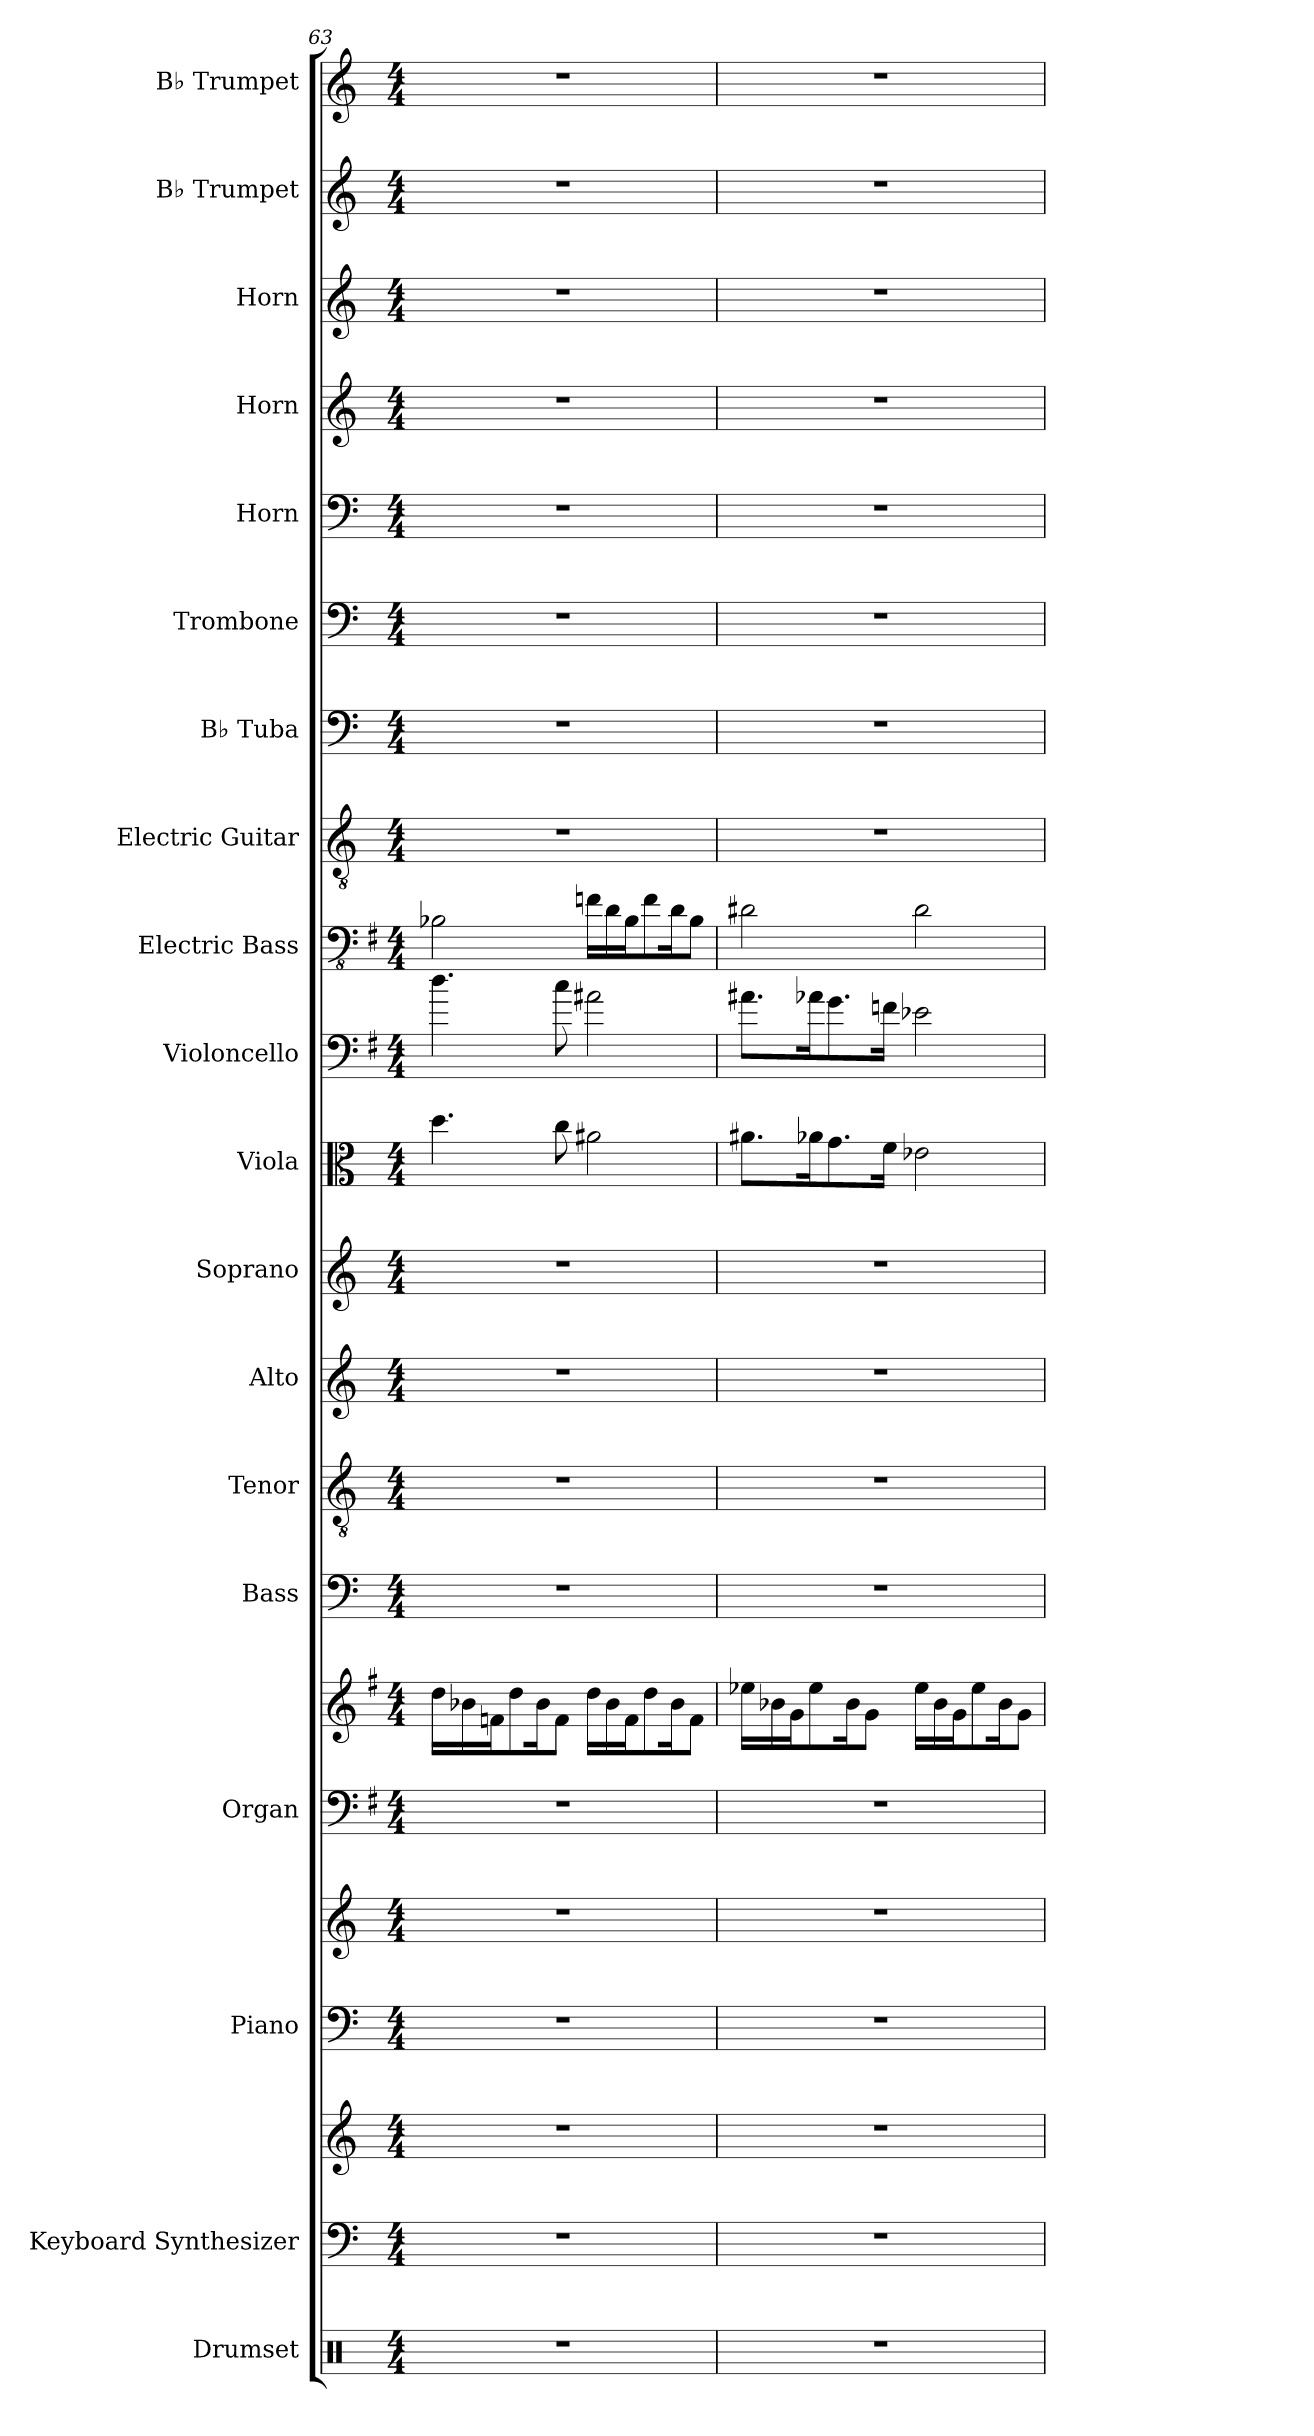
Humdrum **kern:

**kern	**kern	**kern	**kern	**kern	**kern	**kern	**kern	**kern	**kern	**kern	**kern	**kern	**kern	**kern	**kern	**kern	**kern	**kern	**kern	**kern	**kern
*part19	*part18	*part18	*part17	*part17	*part16	*part16	*part15	*part14	*part13	*part12	*part11	*part10	*part9	*part8	*part7	*part6	*part5	*part4	*part3	*part2	*part1
*staff22	*staff21	*staff20	*staff19	*staff18	*staff17	*staff16	*staff15	*staff14	*staff13	*staff12	*staff11	*staff10	*staff9	*staff8	*staff7	*staff6	*staff5	*staff4	*staff3	*staff2	*staff1
*I"Drumset	*I"Keyboard Synthesizer	*	*I"Piano	*	*I"Organ	*	*I"Bass	*I"Tenor	*I"Alto	*I"Soprano	*I"Viola	*I"Violoncello	*I"Electric Bass	*I"Electric Guitar	*I"B♭ Tuba	*I"Trombone	*I"Horn	*I"Horn	*I"Horn	*I"B♭ Trumpet	*I"B♭ Trumpet
*I'Drs.	*I'Synth.	*	*I'Pno.	*	*I'Org.	*	*I'B.	*I'T.	*I'A.	*I'S.	*I'Vla.	*I'Vlc.	*I'El. B.	*I'El. Guit.	*I'B♭ Tu.	*I'Trb.	*I'Hn.	*I'Hn.	*I'Hn.	*I'B♭ Tpt.	*I'B♭ Tpt.
*clefX	*clefF4	*clefG2	*clefF4	*clefG2	*clefF4	*clefG2	*clefF4	*clefGv2	*clefG2	*clefG2	*clefC3	*clefF4	*clefFv4	*clefGv2	*clefF4	*clefF4	*clefF4	*clefG2	*clefG2	*clefG2	*clefG2
*	*	*	*	*	*	*	*	*	*	*	*	*	*	*	*	*	*ITrd4c7	*ITrd4c7	*ITrd4c7	*ITrd1c2	*ITrd1c2
*k[]	*k[]	*k[]	*k[]	*k[]	*k[f#]	*k[f#]	*k[]	*k[]	*k[]	*k[]	*k[]	*k[f#]	*k[f#]	*k[]	*k[]	*k[]	*k[b-]	*k[b-]	*k[b-]	*k[b-e-]	*k[b-e-]
*C:	*C:	*C:	*C:	*C:	*G:	*G:	*C:	*C:	*C:	*C:	*C:	*G:	*G:	*C:	*C:	*C:	*F:	*F:	*F:	*B-:	*B-:
*M4/4	*M4/4	*M4/4	*M4/4	*M4/4	*M4/4	*M4/4	*M4/4	*M4/4	*M4/4	*M4/4	*M4/4	*M4/4	*M4/4	*M4/4	*M4/4	*M4/4	*M4/4	*M4/4	*M4/4	*M4/4	*M4/4
=63	=63	=63	=63	=63	=63	=63	=63	=63	=63	=63	=63	=63	=63	=63	=63	=63	=63	=63	=63	=63	=63
1r	1r	1r	1r	1r	1r	16dd\LL	1r	1r	1r	1r	4.dd\	4.dd\	2BB-X\	1r	1r	1r	1r	1r	1r	1r	1r
.	.	.	.	.	.	16b-X\	.	.	.	.	.	.	.	.	.	.	.	.	.	.	.
.	.	.	.	.	.	16fn\J	.	.	.	.	.	.	.	.	.	.	.	.	.	.	.
.	.	.	.	.	.	8dd\	.	.	.	.	.	.	.	.	.	.	.	.	.	.	.
.	.	.	.	.	.	16b-\K	.	.	.	.	.	.	.	.	.	.	.	.	.	.	.
.	.	.	.	.	.	8f\J	.	.	.	.	8cc\	8cc\	.	.	.	.	.	.	.	.	.
.	.	.	.	.	.	16dd\LL	.	.	.	.	2a#X\	2a#X\	16Fn\LL	.	.	.	.	.	.	.	.
.	.	.	.	.	.	16b-\	.	.	.	.	.	.	16D\	.	.	.	.	.	.	.	.
.	.	.	.	.	.	16f\J	.	.	.	.	.	.	16BB-\J	.	.	.	.	.	.	.	.
.	.	.	.	.	.	8dd\	.	.	.	.	.	.	8F\	.	.	.	.	.	.	.	.
.	.	.	.	.	.	16b-\K	.	.	.	.	.	.	16D\K	.	.	.	.	.	.	.	.
.	.	.	.	.	.	8f\J	.	.	.	.	.	.	8BB-\J	.	.	.	.	.	.	.	.
!!LO:PB:g=z
=64	=64	=64	=64	=64	=64	=64	=64	=64	=64	=64	=64	=64	=64	=64	=64	=64	=64	=64	=64	=64	=64
1r	1r	1r	1r	1r	1r	16ee-X\LL	1r	1r	1r	1r	8.a#X\L	8.a#X\L	2D#X\	1r	1r	1r	1r	1r	1r	1r	1r
.	.	.	.	.	.	16b-X\	.	.	.	.	.	.	.	.	.	.	.	.	.	.	.
.	.	.	.	.	.	16g\J	.	.	.	.	.	.	.	.	.	.	.	.	.	.	.
.	.	.	.	.	.	8ee-\	.	.	.	.	16a-X\K	16a-X\K	.	.	.	.	.	.	.	.	.
.	.	.	.	.	.	.	.	.	.	.	8.g\	8.g\	.	.	.	.	.	.	.	.	.
.	.	.	.	.	.	16b-\K	.	.	.	.	.	.	.	.	.	.	.	.	.	.	.
.	.	.	.	.	.	8g\J	.	.	.	.	.	.	.	.	.	.	.	.	.	.	.
.	.	.	.	.	.	.	.	.	.	.	16f\Jk	16fn\Jk	.	.	.	.	.	.	.	.	.
.	.	.	.	.	.	16ee-\LL	.	.	.	.	2e-X\	2e-X\	2D#\	.	.	.	.	.	.	.	.
.	.	.	.	.	.	16b-\	.	.	.	.	.	.	.	.	.	.	.	.	.	.	.
.	.	.	.	.	.	16g\J	.	.	.	.	.	.	.	.	.	.	.	.	.	.	.
.	.	.	.	.	.	8ee-\	.	.	.	.	.	.	.	.	.	.	.	.	.	.	.
.	.	.	.	.	.	16b-\K	.	.	.	.	.	.	.	.	.	.	.	.	.	.	.
.	.	.	.	.	.	8g\J	.	.	.	.	.	.	.	.	.	.	.	.	.	.	.
=	=	=	=	=	=	=	=	=	=	=	=	=	=	=	=	=	=	=	=	=	=
*-	*-	*-	*-	*-	*-	*-	*-	*-	*-	*-	*-	*-	*-	*-	*-	*-	*-	*-	*-	*-	*-
